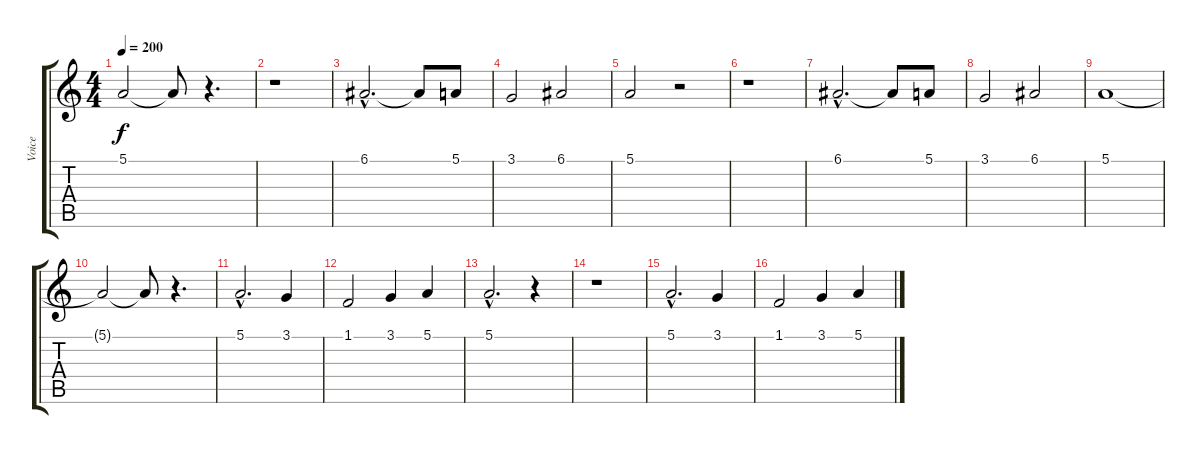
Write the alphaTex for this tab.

\track ("Voice" "Voice") {instrument viola}
\staff {score tabs}
\tuning (E4 B3 G3 D3 A2 E2) {hide}
\ts (4 4)
\tempo 200
\clef g2
\ks c
5.1.2{dy f} 5.1{t}.8 r.4{d} |
r.1 |
6.1{hac}.2{d} 6.1{t}.8 5.1.8 |
3.1.2 6.1.2 |
5.1.2 r.2 |
r.1 |
6.1{hac}.2{d} 6.1{t}.8 5.1.8 |
3.1.2 6.1.2 |
5.1.1 |
5.1{t}.2 5.1{t}.8 r.4{d} |
5.1{hac}.2{d} 3.1.4 |
1.1.2 3.1.4 5.1.4 |
5.1{hac}.2{d} r.4 |
r.1 |
5.1{hac}.2{d} 3.1.4 |
1.1.2 3.1.4 5.1.4
